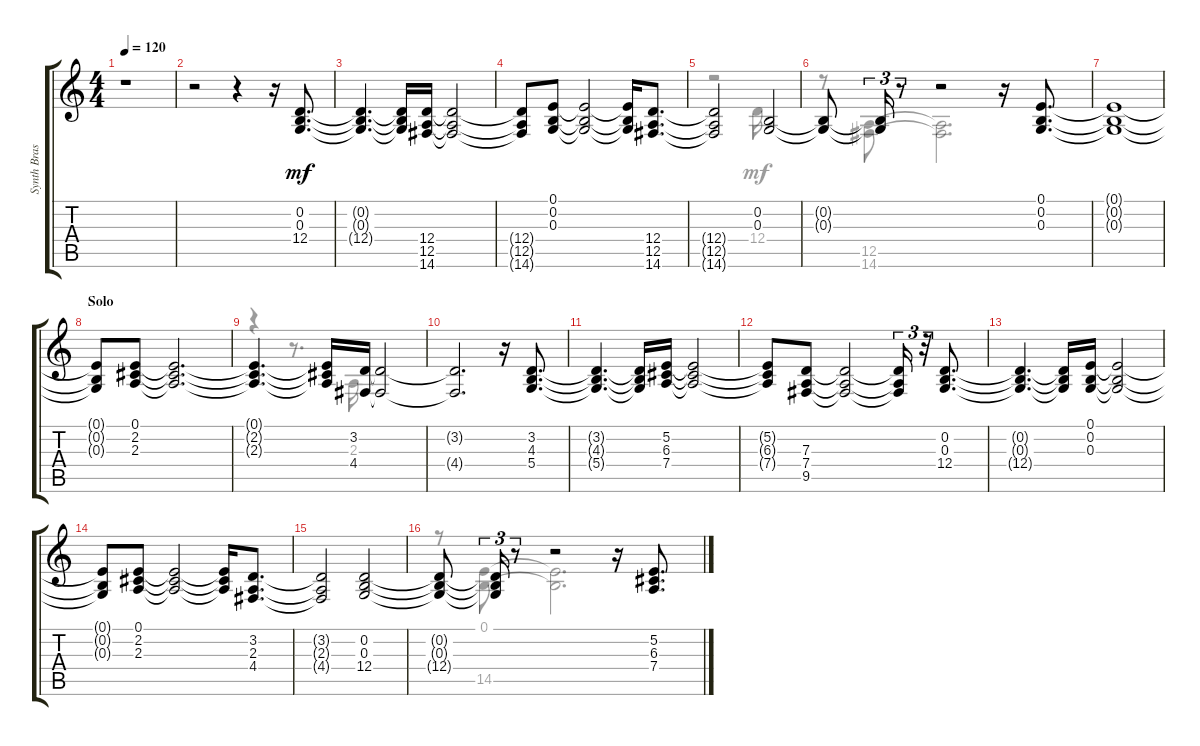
\track ("Synth Brass" "Synth Bras") {instrument synthbrass1}
\staff {score tabs}
\tuning (E4 B3 G3 D3 A2 E2) {hide}
\voice
\ts (4 4)
\tempo 120
\clef g2
\ks aminor
r.1{dy mf} |
r.2 r.4 r.16 (0.2 0.3 12.4).8{d} |
(0.2{t} 0.3{t} 12.4{t}).4{d} (0.2{t} 0.3{t} 12.4{t}).16 (12.4 12.5 14.6).16 (12.4{t} 12.5{t} 14.6{t}).2 |
(12.4{t} 12.5{t} 14.6{t}).8 (0.1 0.2 0.3).8 (0.1{t} 0.2{t} 0.3{t}).2 (0.1{t} 0.2{t} 0.3{t}).16 (12.4 12.5 14.6).8{d} |
(12.4{t} 12.5{t} 14.6{t}).2 (0.2 0.3).2 |
(0.2{t} 0.3{t}).8 (0.2{t} 0.3{t}).16{tu (3 2)} r.8{tu (3 2)} r.2 r.16 (0.1 0.2 0.3).8{d} |
(0.1{t} 0.2{t} 0.3{t}).1 |
\section ("" "Solo")
(0.1{t} 0.2{t} 0.3{t}).8 (0.1 2.2 2.3).8 (0.1{t} 2.2{t} 2.3{t}).2{d} |
(0.1{t} 2.2{t} 2.3{t}).4{d} (0.1{t} 2.2{t} 2.3{t}).16 (3.2 4.4).16 (3.2{t} 4.4{t}).2 |
(3.2{t} 4.4{t}).2{d} r.16 (3.2 4.3 5.4).8{d} |
(3.2{t} 4.3{t} 5.4{t}).4{d} (3.2{t} 4.3{t} 5.4{t}).16 (5.2 6.3 7.4).16 (5.2{t} 6.3{t} 7.4{t}).2 |
(5.2{t} 6.3{t} 7.4{t}).8 (7.3 7.4 9.5).8 (7.3{t} 7.4{t} 9.5{t}).2 (7.3{t} 7.4{t} 9.5{t}).16{tu (3 2)} r.32{tu (3 2)} (0.2 0.3 12.4).8{d} |
(0.2{t} 0.3{t} 12.4{t}).4{d} (0.2{t} 0.3{t} 12.4{t}).16 (0.1 0.2 0.3).16 (0.1{t} 0.2{t} 0.3{t}).2 |
(0.1{t} 0.2{t} 0.3{t}).8 (0.1 2.2 2.3).8 (0.1{t} 2.2{t} 2.3{t}).2 (0.1{t} 2.2{t} 2.3{t}).16 (3.2 2.3 4.4).8{d} |
(3.2{t} 2.3{t} 4.4{t}).2 (0.2 0.3 12.4).2 |
(0.2{t} 0.3{t} 12.4{t}).8 (0.2{t} 0.3{t} 12.4{t}).16{tu (3 2)} r.8{tu (3 2)} r.2 r.16 (5.2 6.3 7.4).8{d}
\voice
\clef g2
\ottava regular
\simile none
\ks aminor
|
|
|
|
r.2 12.4.16 |
r.8 (12.5 14.6).8 (12.5{t} 14.6{t}).2{d} |
|
|
r.4 r.8{d} 2.3.16 |
|
|
|
|
|
|
r.8 (0.1 14.5).8 (0.1{t} 14.5{t}).2{d}
